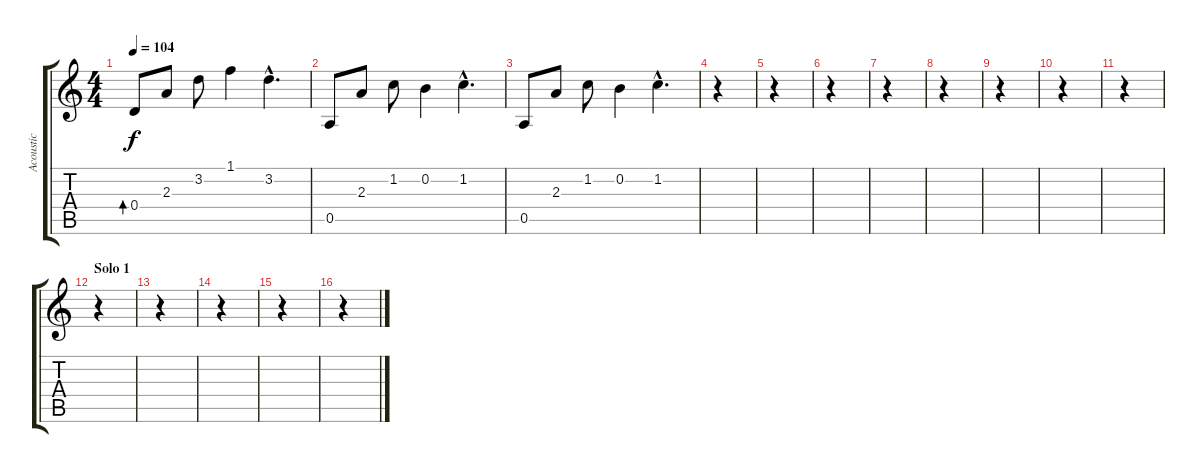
\track ("Acoustic" "Acoustic") {instrument acousticguitarsteel}
\staff {score tabs}
\tuning (E4 B3 G3 D3 A2 E2) {hide}
\ts (4 4)
\tempo 104
\clef g2
\ks c
0.4.8{bd 480 dy f} 2.3.8 3.2.8 1.1.4 3.2{hac}.4{d} |
0.5.8 2.3.8 1.2.8 0.2.4 1.2{hac}.4{d} |
0.5.8 2.3.8 1.2.8 0.2.4 1.2{hac}.4{d} |
r.4 |
r.4 |
r.4 |
r.4 |
r.4 |
r.4 |
r.4 |
r.4 |
\section ("" "Solo 1")
r.4 |
r.4 |
r.4 |
r.4 |
r.4
